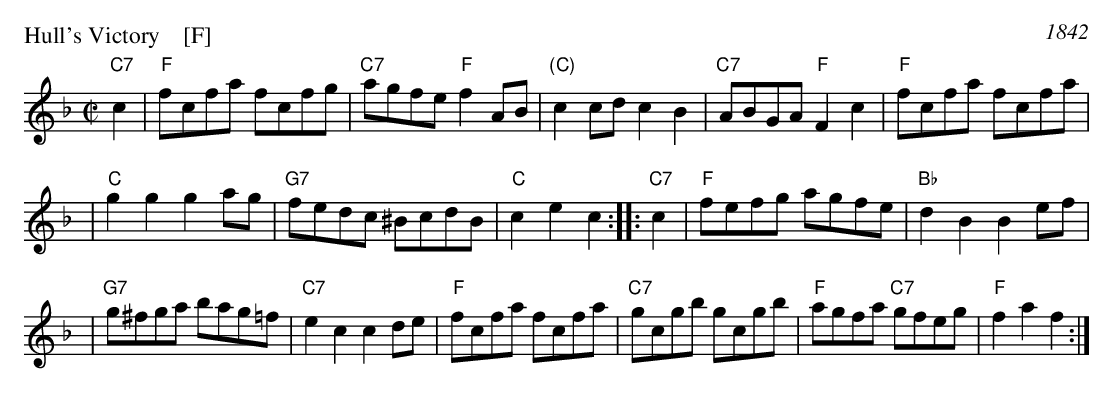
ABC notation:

X:1
P: Hull's Victory    [F]
O: 1842
M:C|
L:1/8
K: F
"C7"c2 \
| "F"fcfa fcfg | "C7"agfe "F"f2AB | "(C)"c2cd c2B2 | "C7"ABGA "F"F2c2 | "F"fcfa fcfa |
| "C"g2g2 g2ag | "G7"fedc ^BcdB | "C"c2e2 c2 :: "C7"c2 | "F"fefg agfe | "Bb"d2B2 B2ef |
| "G7"g^fga bag=f | "C7"e2c2 c2de | "F"fcfa fcfa | "C7"gcgb gcgb | "F"agfa "C7"gfeg | "F"f2a2f2 :|
